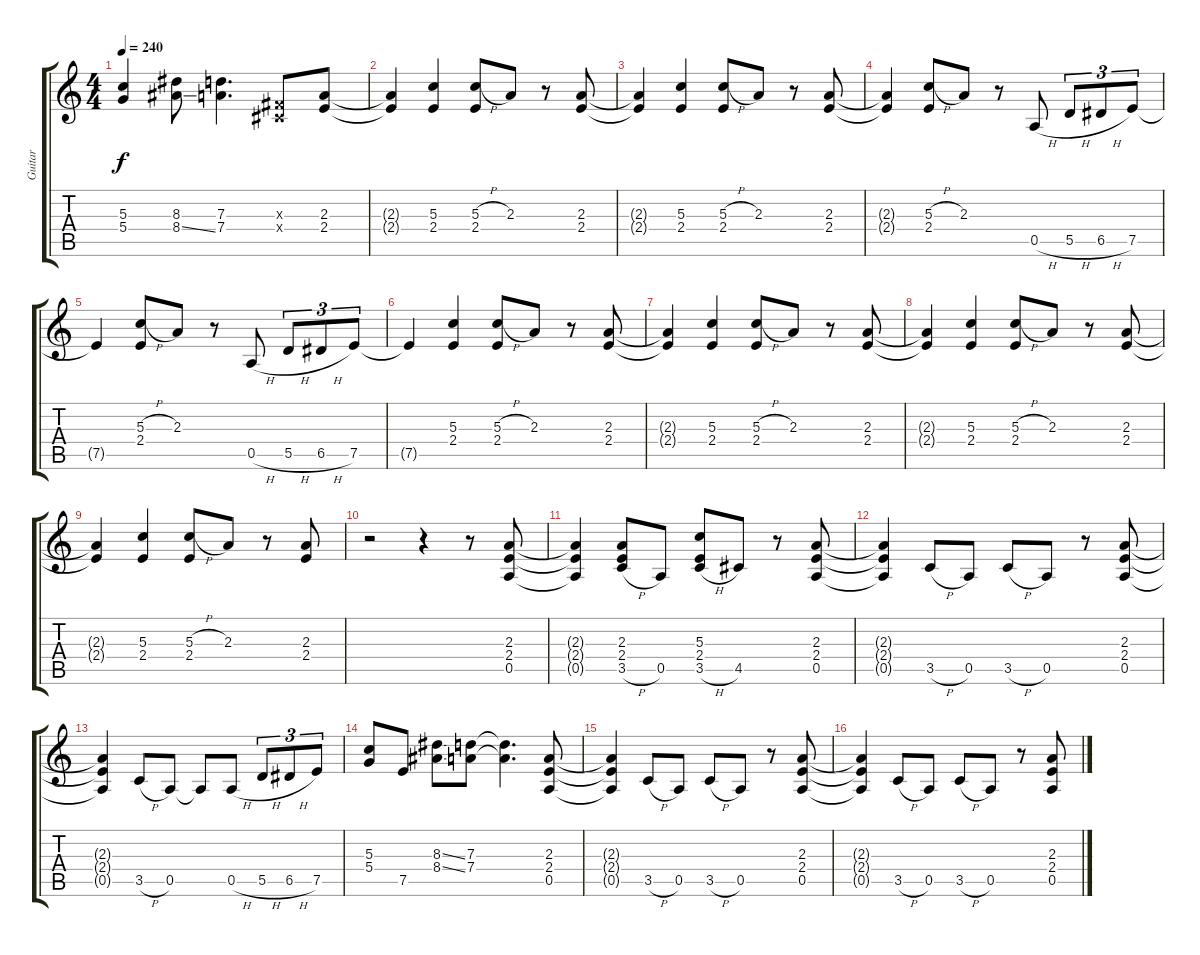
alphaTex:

\track ("Guitar" "Guitar") {instrument distortionguitar}
\staff {score tabs}
\tuning (E4 B3 G3 D3 A2 E2) {hide}
\ts (4 4)
\tempo 240
\clef g2
\ks c
(5.3 5.4).4{dy f} (8.3 8.4{ss}).8 (7.3 7.4).4{d} (-1.3{x} -1.4{x}).8 (2.3 2.4).8 |
(2.3{t} 2.4{t}).4 (5.3 2.4).4 (5.3{h} 2.4).8 2.3.8 r.8 (2.3 2.4).8 |
(2.3{t} 2.4{t}).4 (5.3 2.4).4 (5.3{h} 2.4).8 2.3.8 r.8 (2.3 2.4).8 |
(2.3{t} 2.4{t}).4 (5.3{h} 2.4).8 2.3.8 r.8 0.5{h}.8 5.5{h}.8{tu (3 2)} 6.5{h}.8{tu (3 2)} 7.5.8{tu (3 2)} |
7.5{t}.4 (5.3{h} 2.4).8 2.3.8 r.8 0.5{h}.8 5.5{h}.8{tu (3 2)} 6.5{h}.8{tu (3 2)} 7.5.8{tu (3 2)} |
7.5{t}.4 (5.3 2.4).4 (5.3{h} 2.4).8 2.3.8 r.8 (2.3 2.4).8 |
(2.3{t} 2.4{t}).4 (5.3 2.4).4 (5.3{h} 2.4).8 2.3.8 r.8 (2.3 2.4).8 |
(2.3{t} 2.4{t}).4 (5.3 2.4).4 (5.3{h} 2.4).8 2.3.8 r.8 (2.3 2.4).8 |
(2.3{t} 2.4{t}).4 (5.3 2.4).4 (5.3{h} 2.4).8 2.3.8 r.8 (2.3 2.4).8 |
r.2 r.4 r.8 (2.3 2.4 0.5).8 |
(2.3{t} 2.4{t} 0.5{t}).4 (2.3 2.4 3.5{h}).8 0.5.8 (5.3 2.4 3.5{h}).8 4.5.8 r.8 (2.3 2.4 0.5).8 |
(2.3{t} 2.4{t} 0.5{t}).4 3.5{h}.8 0.5.8 3.5{h}.8 0.5.8 r.8 (2.3 2.4 0.5).8 |
(2.3{t} 2.4{t} 0.5{t}).4 3.5{h}.8 0.5.8 0.5{t}.8 0.5{h}.8 5.5{h}.8{tu (3 2)} 6.5{h}.8{tu (3 2)} 7.5.8{tu (3 2)} |
(5.3 5.4).8 7.5.8 (8.3{ss} 8.4{ss}).8 (7.3 7.4).8 (7.3{t} 7.4{t}).4{d} (2.3 2.4 0.5).8 |
(2.3{t} 2.4{t} 0.5{t}).4 3.5{h}.8 0.5.8 3.5{h}.8 0.5.8 r.8 (2.3 2.4 0.5).8 |
(2.3{t} 2.4{t} 0.5{t}).4 3.5{h}.8 0.5.8 3.5{h}.8 0.5.8 r.8 (2.3 2.4 0.5).8
